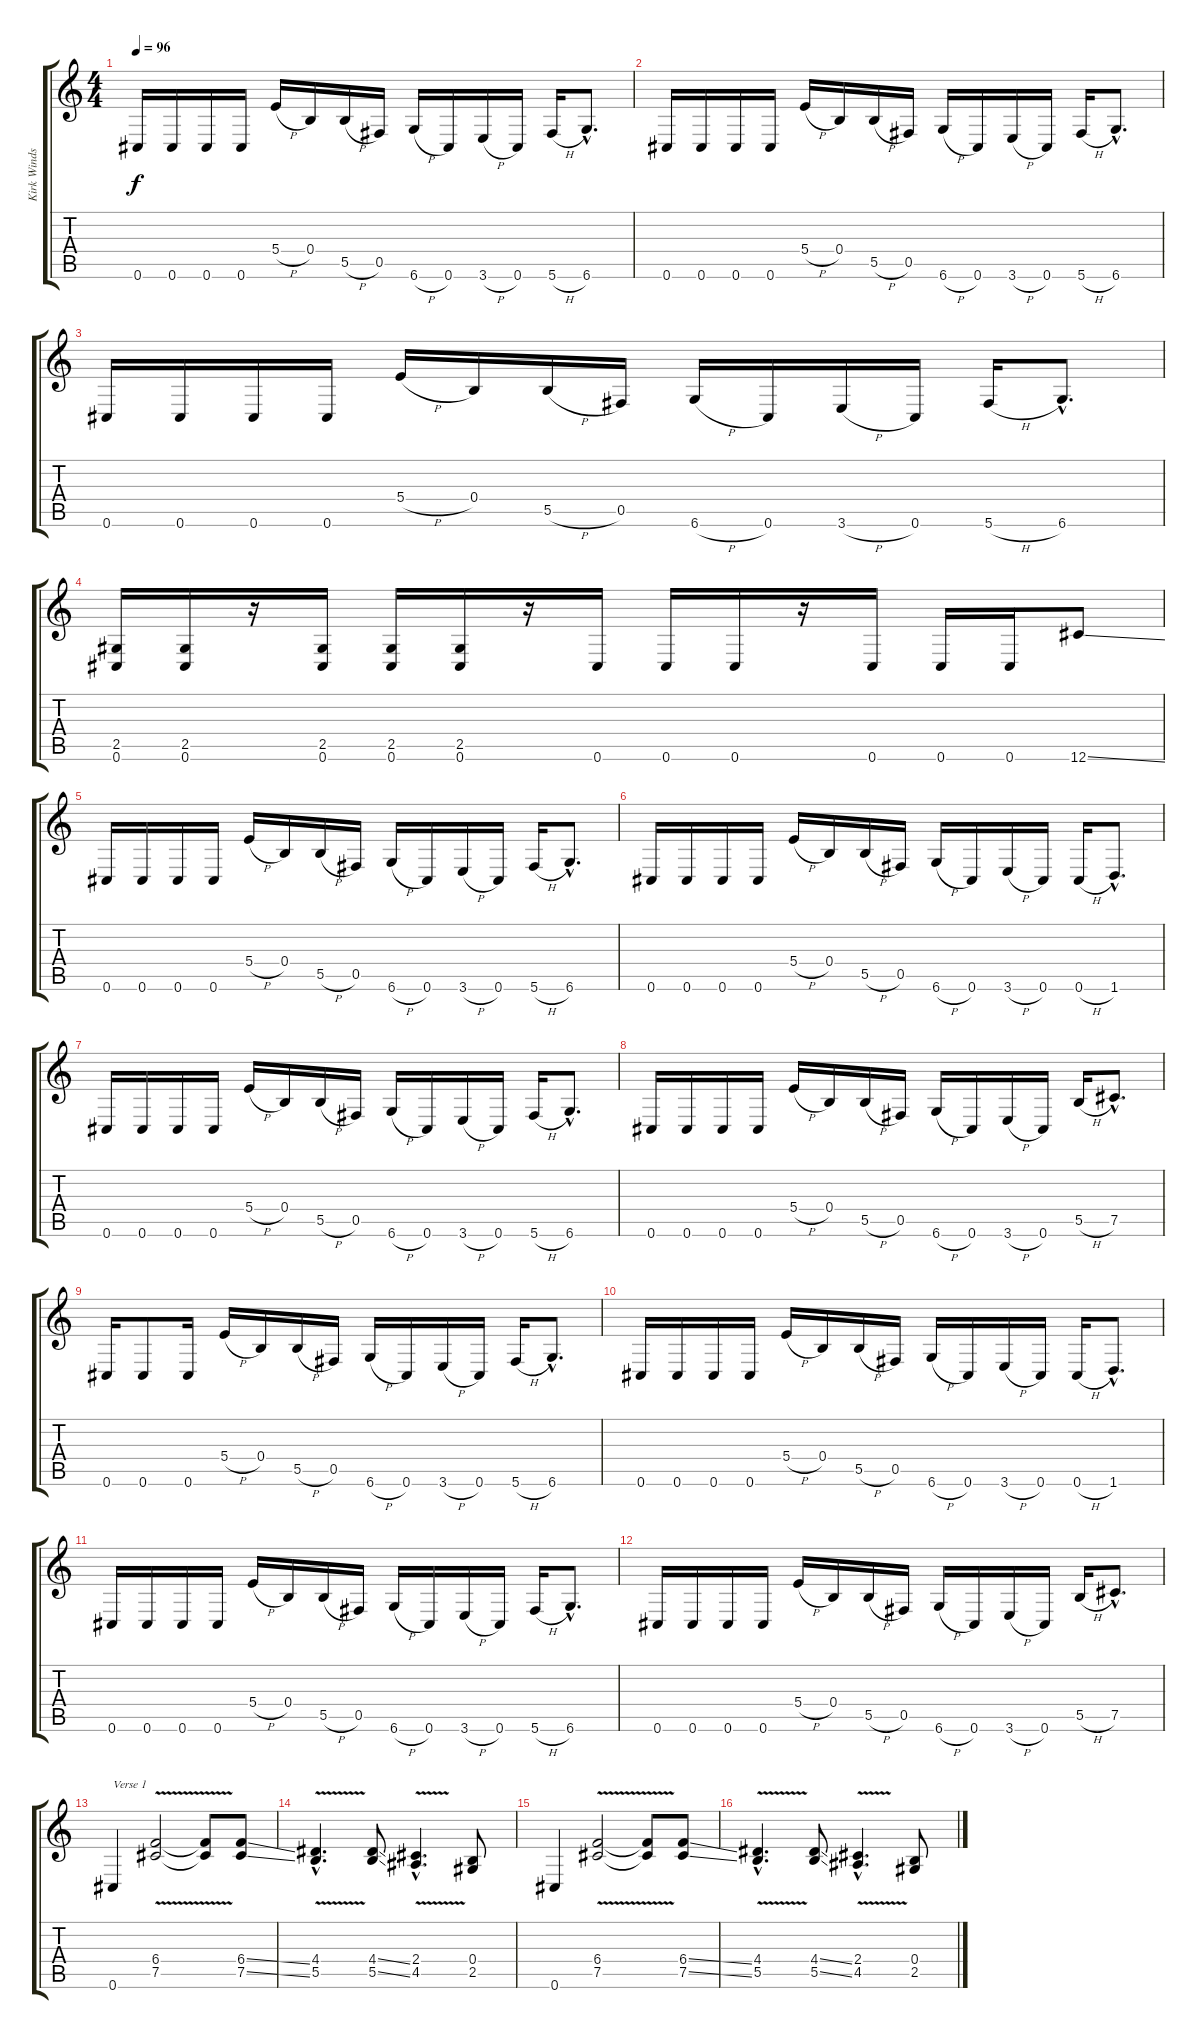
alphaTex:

\track ("Kirk Windstein" "Kirk Winds") {instrument overdrivenguitar}
\staff {score tabs}
\tuning (Db4 Ab3 E3 B2 Gb2 Db2) {hide}
\ts (4 4)
\tempo 96
\clef g2
\ks c
0.6.16{dy f instrument overdrivenguitar} 0.6.16 0.6.16 0.6.16 5.4{h}.16 0.4.16 5.5{h}.16 0.5.16 6.6{h}.16 0.6.16 3.6{h}.16 0.6.16 5.6{h}.16 6.6{hac}.8{d} |
0.6.16 0.6.16 0.6.16 0.6.16 5.4{h}.16 0.4.16 5.5{h}.16 0.5.16 6.6{h}.16 0.6.16 3.6{h}.16 0.6.16 5.6{h}.16 6.6{hac}.8{d} |
0.6.16 0.6.16 0.6.16 0.6.16 5.4{h}.16 0.4.16 5.5{h}.16 0.5.16 6.6{h}.16 0.6.16 3.6{h}.16 0.6.16 5.6{h}.16 6.6{hac}.8{d} |
(2.5 0.6).16 (2.5 0.6).16 r.16 (2.5 0.6).16 (2.5 0.6).16 (2.5 0.6).16 r.16 0.6.16 0.6.16 0.6.16 r.16 0.6.16 0.6.16 0.6.16 12.6{ss}.8 |
0.6.16 0.6.16 0.6.16 0.6.16 5.4{h}.16 0.4.16 5.5{h}.16 0.5.16 6.6{h}.16 0.6.16 3.6{h}.16 0.6.16 5.6{h}.16 6.6{hac}.8{d} |
0.6.16 0.6.16 0.6.16 0.6.16 5.4{h}.16 0.4.16 5.5{h}.16 0.5.16 6.6{h}.16 0.6.16 3.6{h}.16 0.6.16 0.6{h}.16 1.6{hac}.8{d} |
0.6.16 0.6.16 0.6.16 0.6.16 5.4{h}.16 0.4.16 5.5{h}.16 0.5.16 6.6{h}.16 0.6.16 3.6{h}.16 0.6.16 5.6{h}.16 6.6{hac}.8{d} |
0.6.16 0.6.16 0.6.16 0.6.16 5.4{h}.16 0.4.16 5.5{h}.16 0.5.16 6.6{h}.16 0.6.16 3.6{h}.16 0.6.16 5.5{h}.16 7.5{hac}.8{d} |
0.6.16 0.6.8 0.6.16 5.4{h}.16 0.4.16 5.5{h}.16 0.5.16 6.6{h}.16 0.6.16 3.6{h}.16 0.6.16 5.6{h}.16 6.6{hac}.8{d} |
0.6.16 0.6.16 0.6.16 0.6.16 5.4{h}.16 0.4.16 5.5{h}.16 0.5.16 6.6{h}.16 0.6.16 3.6{h}.16 0.6.16 0.6{h}.16 1.6{hac}.8{d} |
0.6.16 0.6.16 0.6.16 0.6.16 5.4{h}.16 0.4.16 5.5{h}.16 0.5.16 6.6{h}.16 0.6.16 3.6{h}.16 0.6.16 5.6{h}.16 6.6{hac}.8{d} |
0.6.16 0.6.16 0.6.16 0.6.16 5.4{h}.16 0.4.16 5.5{h}.16 0.5.16 6.6{h}.16 0.6.16 3.6{h}.16 0.6.16 5.5{h}.16 7.5{hac}.8{d} |
0.6.4{txt "Verse 1"} (6.4{v} 7.5{v}).2 (6.4{t} 7.5{t}).8 (6.4{ss} 7.5{ss}).8 |
(4.4{v hac} 5.5{v hac}).4{d} (4.4{ss} 5.5{ss}).8 (2.4{v hac} 4.5{v hac}).4{d} (0.4 2.5).8 |
0.6.4 (6.4{v} 7.5{v}).2 (6.4{t} 7.5{t}).8 (6.4{ss} 7.5{ss}).8 |
(4.4{v hac} 5.5{v hac}).4{d} (4.4{ss} 5.5{ss}).8 (2.4{v hac} 4.5{v hac}).4{d} (0.4 2.5).8
